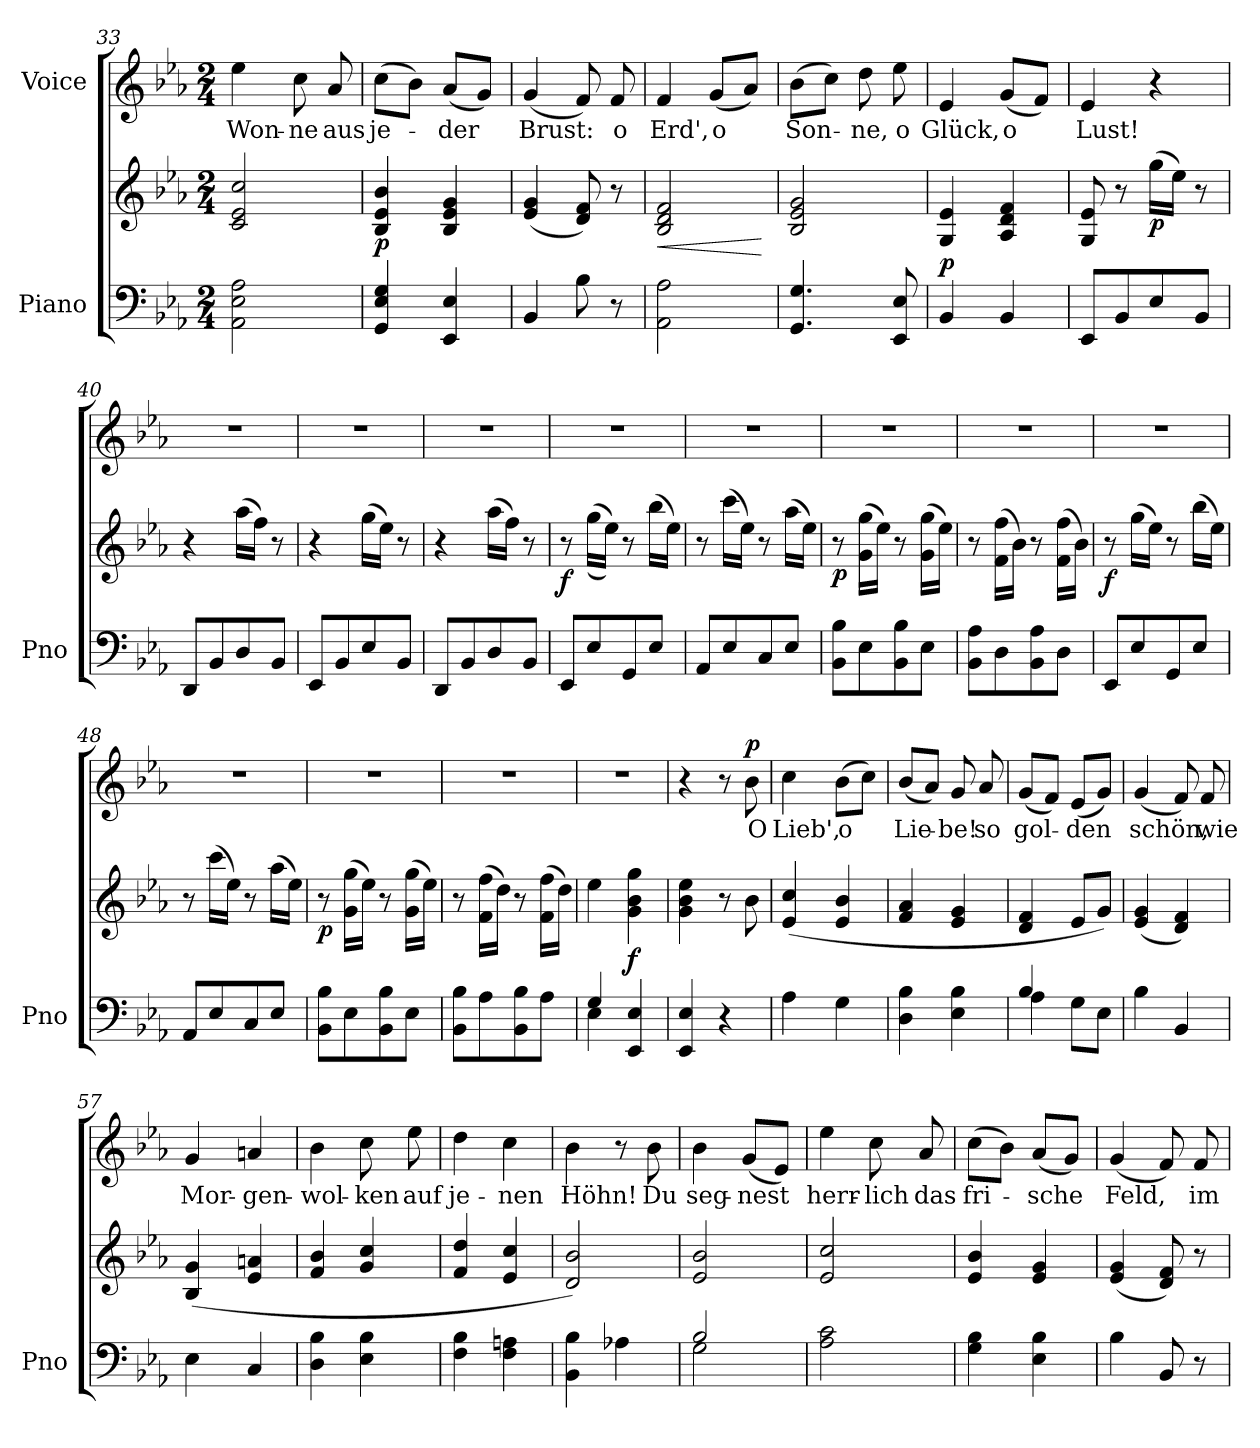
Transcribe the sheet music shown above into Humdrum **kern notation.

**kern	**kern	**dynam	**kern	**text	**dynam
*part2	*part2	*part2	*part1	*part1	*part1
*staff3	*staff2	*staff2/3	*staff1	*staff1	*staff1
*I"Piano	*	*	*I"Voice	*	*
*I'Pno	*	*	*	*	*
*clefF4	*clefG2	*	*clefG2	*	*
*k[b-e-a-]	*k[b-e-a-]	*	*k[b-e-a-]	*	*
*M2/4	*M2/4	*	*M2/4	*	*
=33	=33	=33	=33	=33	=33
!	!	!	!	!LO:LY:b	!
2AA-\ 2E-\ 2A-\	2c/ 2e-/ 2cc/	.	4ee-\	Won-	.
!	!	!	!	!LO:LY:b	!
.	.	.	8cc\	-ne	.
!	!	!	!	!LO:LY:b	!
.	.	.	8a-/	aus	.
=34	=34	=34	=34	=34	=34
!	!	!LO:DY:b	!	!LO:LY:b	!
4GG/ 4E-/ 4G/	4B-/ 4e-/ 4b-/	p	(8cc\L	je-	.
.	.	.	8b-\J)	.	.
!	!	!	!	!LO:LY:b	!
4EE-/ 4E-/	4B-/ 4e-/ 4g/	.	(8a-/L	-der	.
.	.	.	8g/J)	.	.
=35	=35	=35	=35	=35	=35
!	!	!	!	!LO:LY:b	!
4BB-/	(4e-/ 4g/	.	(4g/	Brust:	.
8B-\	8d/ 8f/)	.	8f/)	.	.
!	!	!	!	!LO:LY:b	!
8r	8r	.	8f/	o	.
=36	=36	=36	=36	=36	=36
!	!	!LO:HP:b	!	!LO:LY:b	!
2AA-\ 2A-\	2B-/ 2d/ 2f/	<	4f/	Erd',	.
!	!	!	!	!LO:LY:b	!
.	.	.	(8g/L	o	.
.	.	.	8a-/J)	.	.
.	.	[	.	.	.
!!LO:LB:g=z
=37	=37	=37	=37	=37	=37
!	!	!	!	!LO:LY:b	!
4.GG/ 4.G/	2B-/ 2e-/ 2g/	.	(8b-\L	Son-	.
.	.	.	8cc\J)	.	.
!	!	!	!	!LO:LY:b	!
.	.	.	8dd\	-ne,	.
!	!	!	!	!LO:LY:b	!
8EE-/ 8E-/	.	.	8ee-\	o	.
=38	=38	=38	=38	=38	=38
!	!	!LO:DY:a=2	!	!LO:LY:b	!
4BB-/	4G/ 4e-/	p	4e-/	Glück,	.
!	!	!	!	!LO:LY:b	!
4BB-/	4A-/ 4d/ 4f/	.	(8g/L	o	.
.	.	.	8f/J)	.	.
=39	=39	=39	=39	=39	=39
!	!	!	!	!LO:LY:b	!
8EE-/L	8G/ 8e-/	.	4e-/	Lust!	.
8BB-/	8r	.	.	.	.
!	!	!LO:DY:b	!	!	!
8E-/	(16gg\LL	p	4r	.	.
.	16ee-\JJ)	.	.	.	.
8BB-/J	8r	.	.	.	.
=40	=40	=40	=40	=40	=40
8DD/L	4r	.	2r	.	.
8BB-/	.	.	.	.	.
8D/	(16aa-\LL	.	.	.	.
.	16ff\JJ)	.	.	.	.
8BB-/J	8r	.	.	.	.
=41	=41	=41	=41	=41	=41
8EE-/L	4r	.	2r	.	.
8BB-/	.	.	.	.	.
8E-/	(16gg\LL	.	.	.	.
.	16ee-\JJ)	.	.	.	.
8BB-/J	8r	.	.	.	.
=42	=42	=42	=42	=42	=42
8DD/L	4r	.	2r	.	.
8BB-/	.	.	.	.	.
8D/	(16aa-\LL	.	.	.	.
.	16ff\JJ)	.	.	.	.
8BB-/J	8r	.	.	.	.
=43	=43	=43	=43	=43	=43
!	!	!LO:DY:b	!	!	!
8EE-/L	8r	f	2r	.	.
8E-/	((16gg\LL	.	.	.	.
.	16ee-\JJ))	.	.	.	.
8GG/	8r	.	.	.	.
8E-/J	(16bb-\LL	.	.	.	.
.	16ee-\JJ)	.	.	.	.
!!LO:LB:g=z
=44	=44	=44	=44	=44	=44
8AA-/L	8r	.	2r	.	.
8E-/	(16ccc\LL	.	.	.	.
.	16ee-\JJ)	.	.	.	.
8C/	8r	.	.	.	.
8E-/J	(16aa-\LL	.	.	.	.
.	16ee-\JJ)	.	.	.	.
!!LO:PB:g=z
=45	=45	=45	=45	=45	=45
!	!	!LO:DY:b	!	!	!
8BB-\ 8B-\L	8r	p	2r	.	.
8E-\	(16g\ 16gg\LL	.	.	.	.
.	16ee-\JJ)	.	.	.	.
8BB-\ 8B-\	8r	.	.	.	.
8E-\J	(16g\ 16gg\LL	.	.	.	.
.	16ee-\JJ)	.	.	.	.
=46	=46	=46	=46	=46	=46
8BB-\ 8A-\L	8r	.	2r	.	.
8D\	(16f\ 16ff\LL	.	.	.	.
.	16b-\JJ)	.	.	.	.
8BB-\ 8A-\	8r	.	.	.	.
8D\J	(16f\ 16ff\LL	.	.	.	.
.	16b-\JJ)	.	.	.	.
=47	=47	=47	=47	=47	=47
!	!	!LO:DY:b	!	!	!
8EE-/L	8r	f	2r	.	.
8E-/	(16gg\LL	.	.	.	.
.	16ee-\JJ)	.	.	.	.
8GG/	8r	.	.	.	.
8E-/J	(16bb-\LL	.	.	.	.
.	16ee-\JJ)	.	.	.	.
=48	=48	=48	=48	=48	=48
8AA-/L	8r	.	2r	.	.
8E-/	(16ccc\LL	.	.	.	.
.	16ee-\JJ)	.	.	.	.
8C/	8r	.	.	.	.
8E-/J	(16aa-\LL	.	.	.	.
.	16ee-\JJ)	.	.	.	.
=49	=49	=49	=49	=49	=49
!	!	!LO:DY:b	!	!	!
8BB-\ 8B-\L	8r	p	2r	.	.
8E-\	(16g\ 16gg\LL	.	.	.	.
.	16ee-\JJ)	.	.	.	.
8BB-\ 8B-\	8r	.	.	.	.
8E-\J	(16g\ 16gg\LL	.	.	.	.
.	16ee-\JJ)	.	.	.	.
!!LO:LB:g=z
=50	=50	=50	=50	=50	=50
8BB-\ 8B-\L	8r	.	2r	.	.
8A-\	(16f\ 16ff\LL	.	.	.	.
.	16dd\JJ)	.	.	.	.
8BB-\ 8B-\	8r	.	.	.	.
8A-\J	(16f\ 16ff\LL	.	.	.	.
.	16dd\JJ)	.	.	.	.
=51	=51	=51	=51	=51	=51
*^	*	*	*	*	*
4E-\	4G/	4ee-\	.	2r	.	.
!	!	!	!LO:DY:b	!	!	!
4EE-/ 4E-/	4ryy	4g\ 4b-\ 4gg\	f	.	.	.
*v	*v	*	*	*	*	*
=52	=52	=52	=52	=52	=52
4EE-/ 4E-/	4g\ 4b-\ 4ee-\	.	4r	.	.
4r	8r	.	8r	.	.
!	!	!	!	!LO:LY:b	!LO:DY:a
.	8b-\	.	8b-\	O	p
!!LO:LB:g=z
=53	=53	=53	=53	=53	=53
!	!	!	!	!LO:LY:b	!
4A-\	(>4e-/ 4cc/	.	4cc\	Lieb',	.
!	!	!	!	!LO:LY:b	!
4G\	4e-/ 4b-/	.	(8b-\L	o	.
.	.	.	8cc\J)	.	.
=54	=54	=54	=54	=54	=54
!	!	!	!	!LO:LY:b	!
4D\ 4B-\	4f/ 4a-/	.	(8b-/L	Lie-	.
.	.	.	8a-/J)	.	.
!	!	!	!	!LO:LY:b	!
4E-\ 4B-\	4e-/ 4g/	.	8g/	-be!	.
!	!	!	!	!LO:LY:b	!
.	.	.	8a-/	so	.
=55	=55	=55	=55	=55	=55
*^	*	*	*	*	*
!	!	!	!	!	!LO:LY:b	!
4B-/	4A-\	4d/ 4f/	.	(8g/L	gol-	.
.	.	.	.	8f/J)	.	.
!	!	!	!	!	!LO:LY:b	!
8G\L	4ryy	8e-/L	.	(8e-/L	-den	.
8E-\J	.	8g/J)	.	8g/J)	.	.
*v	*v	*	*	*	*	*
=56	=56	=56	=56	=56	=56
!	!	!	!	!LO:LY:b	!
4B-\	(4e-/ 4g/	.	(4g/	schön,	.
4BB-/	4d/ 4f/)	.	8f/)	.	.
!	!	!	!	!LO:LY:b	!
.	.	.	8f/	wie	.
=57	=57	=57	=57	=57	=57
!	!	!	!	!LO:LY:b	!
4E-\	(>4B-/ 4g/	.	4g/	Mor-	.
!	!	!	!	!LO:LY:b	!
4C/	4e-/ 4an/	.	4an/	-gen-	.
=58	=58	=58	=58	=58	=58
!	!	!	!	!LO:LY:b	!
4D\ 4B-\	4f/ 4b-/	.	4b-\	-wol-	.
!	!	!	!	!LO:LY:b	!
4E-\ 4B-\	4g/ 4cc/	.	8cc\	-ken	.
!	!	!	!	!LO:LY:b	!
.	.	.	8ee-\	auf	.
=59	=59	=59	=59	=59	=59
!	!	!	!	!LO:LY:b	!
4F\ 4B-\	4f/ 4dd/	.	4dd\	je-	.
!	!	!	!	!LO:LY:b	!
4F\ 4An\	4e-/ 4cc/	.	4cc\	-nen	.
=60	=60	=60	=60	=60	=60
!	!	!	!	!LO:LY:b	!
4BB-\ 4B-\	2d/ 2b-/)	.	4b-\	Höhn!	.
4A-X\	.	.	8r	.	.
!	!	!	!	!LO:LY:b	!
.	.	.	8b-\	Du	.
=61	=61	=61	=61	=61	=61
*^	*	*	*	*	*
!	!	!	!	!	!LO:LY:b	!
2G\	2B-/	2e-/ 2b-/	.	4b-\	seg-	.
!	!	!	!	!	!LO:LY:b	!
.	.	.	.	(8g/L	-nest	.
.	.	.	.	8e-/J)	.	.
*v	*v	*	*	*	*	*
!!LO:LB:g=z
=62	=62	=62	=62	=62	=62
!	!	!	!	!LO:LY:b	!
2A-\ 2c\	2e-/ 2cc/	.	4ee-\	herr-	.
!	!	!	!	!LO:LY:b	!
.	.	.	8cc\	-lich	.
!	!	!	!	!LO:LY:b	!
.	.	.	8a-/	das	.
=63	=63	=63	=63	=63	=63
!	!	!	!	!LO:LY:b	!
4G\ 4B-\	4e-/ 4b-/	.	(8cc\L	fri-	.
.	.	.	8b-\J)	.	.
!	!	!	!	!LO:LY:b	!
4E-\ 4B-\	4e-/ 4g/	.	(8a-/L	-sche	.
.	.	.	8g/J)	.	.
=64	=64	=64	=64	=64	=64
!	!	!	!	!LO:LY:b	!
4B-\	(4e-/ 4g/	.	(4g/	Feld,	.
8BB-/	8d/ 8f/)	.	8f/)	.	.
!	!	!	!	!LO:LY:b	!
8r	8r	.	8f/	im	.
=	=	=	=	=	=
*-	*-	*-	*-	*-	*-
